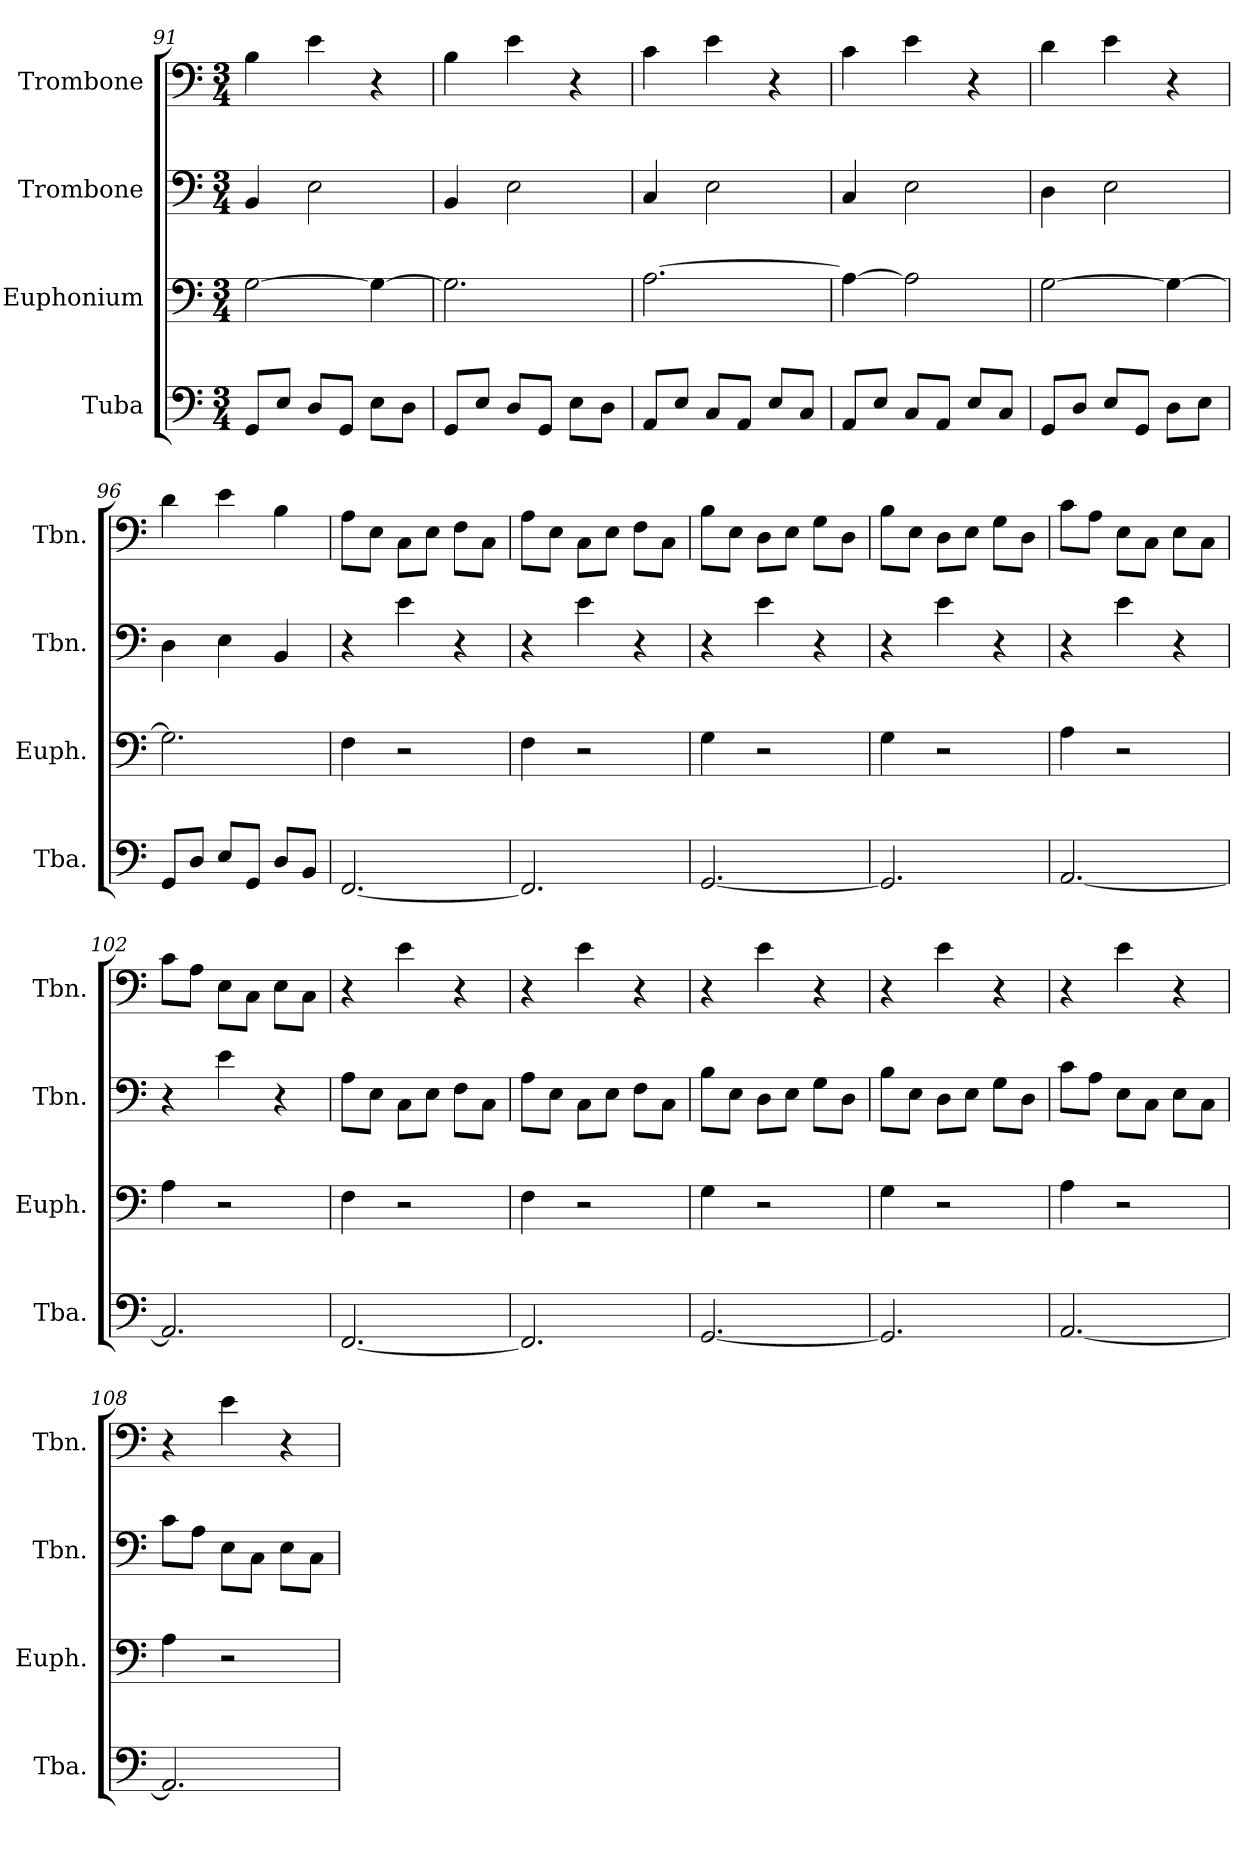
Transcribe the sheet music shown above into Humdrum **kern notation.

**kern	**kern	**kern	**kern
*part4	*part3	*part2	*part1
*staff4	*staff3	*staff2	*staff1
*I"Tuba	*I"Euphonium	*I"Trombone	*I"Trombone
*I'Tba.	*I'Euph.	*I'Tbn.	*I'Tbn.
*clefF4	*clefF4	*clefF4	*clefF4
*k[]	*k[]	*k[]	*k[]
*M3/4	*M3/4	*M3/4	*M3/4
=91	=91	=91	=91
8GG/L	[2G\	4BB/	4B\
8E/J	.	.	.
8D/L	.	2E\	4e\
8GG/J	.	.	.
8E\L	4G\_	.	4r
8D\J	.	.	.
=92	=92	=92	=92
8GG/L	2.G\]	4BB/	4B\
8E/J	.	.	.
8D/L	.	2E\	4e\
8GG/J	.	.	.
8E\L	.	.	4r
8D\J	.	.	.
!!LO:PB:g=z
=93	=93	=93	=93
8AA/L	[2.A\	4C/	4c\
8E/J	.	.	.
8C/L	.	2E\	4e\
8AA/J	.	.	.
8E/L	.	.	4r
8C/J	.	.	.
=94	=94	=94	=94
8AA/L	4A\_	4C/	4c\
8E/J	.	.	.
8C/L	2A\]	2E\	4e\
8AA/J	.	.	.
8E/L	.	.	4r
8C/J	.	.	.
=95	=95	=95	=95
8GG/L	[2G\	4D\	4d\
8D/J	.	.	.
8E/L	.	2E\	4e\
8GG/J	.	.	.
8D\L	4G\_	.	4r
8E\J	.	.	.
=96	=96	=96	=96
8GG/L	2.G\]	4D\	4d\
8D/J	.	.	.
8E/L	.	4E\	4e\
8GG/J	.	.	.
8D/L	.	4BB/	4B\
8BB/J	.	.	.
=97	=97	=97	=97
[2.FF/	4F\	4r	8A\L
.	.	.	8E\J
.	2r	4e\	8C\L
.	.	.	8E\J
.	.	4r	8F\L
.	.	.	8C\J
=98	=98	=98	=98
2.FF/]	4F\	4r	8A\L
.	.	.	8E\J
.	2r	4e\	8C\L
.	.	.	8E\J
.	.	4r	8F\L
.	.	.	8C\J
!!LO:LB:g=z
=99	=99	=99	=99
[2.GG/	4G\	4r	8B\L
.	.	.	8E\J
.	2r	4e\	8D\L
.	.	.	8E\J
.	.	4r	8G\L
.	.	.	8D\J
=100	=100	=100	=100
2.GG/]	4G\	4r	8B\L
.	.	.	8E\J
.	2r	4e\	8D\L
.	.	.	8E\J
.	.	4r	8G\L
.	.	.	8D\J
=101	=101	=101	=101
[2.AA/	4A\	4r	8c\L
.	.	.	8A\J
.	2r	4e\	8E\L
.	.	.	8C\J
.	.	4r	8E\L
.	.	.	8C\J
=102	=102	=102	=102
2.AA/]	4A\	4r	8c\L
.	.	.	8A\J
.	2r	4e\	8E\L
.	.	.	8C\J
.	.	4r	8E\L
.	.	.	8C\J
=103	=103	=103	=103
[2.FF/	4F\	8A\L	4r
.	.	8E\J	.
.	2r	8C\L	4e\
.	.	8E\J	.
.	.	8F\L	4r
.	.	8C\J	.
=104	=104	=104	=104
2.FF/]	4F\	8A\L	4r
.	.	8E\J	.
.	2r	8C\L	4e\
.	.	8E\J	.
.	.	8F\L	4r
.	.	8C\J	.
!!LO:LB:g=z
=105	=105	=105	=105
[2.GG/	4G\	8B\L	4r
.	.	8E\J	.
.	2r	8D\L	4e\
.	.	8E\J	.
.	.	8G\L	4r
.	.	8D\J	.
=106	=106	=106	=106
2.GG/]	4G\	8B\L	4r
.	.	8E\J	.
.	2r	8D\L	4e\
.	.	8E\J	.
.	.	8G\L	4r
.	.	8D\J	.
=107	=107	=107	=107
[2.AA/	4A\	8c\L	4r
.	.	8A\J	.
.	2r	8E\L	4e\
.	.	8C\J	.
.	.	8E\L	4r
.	.	8C\J	.
=108	=108	=108	=108
2.AA/]	4A\	8c\L	4r
.	.	8A\J	.
.	2r	8E\L	4e\
.	.	8C\J	.
.	.	8E\L	4r
.	.	8C\J	.
=	=	=	=
*-	*-	*-	*-
